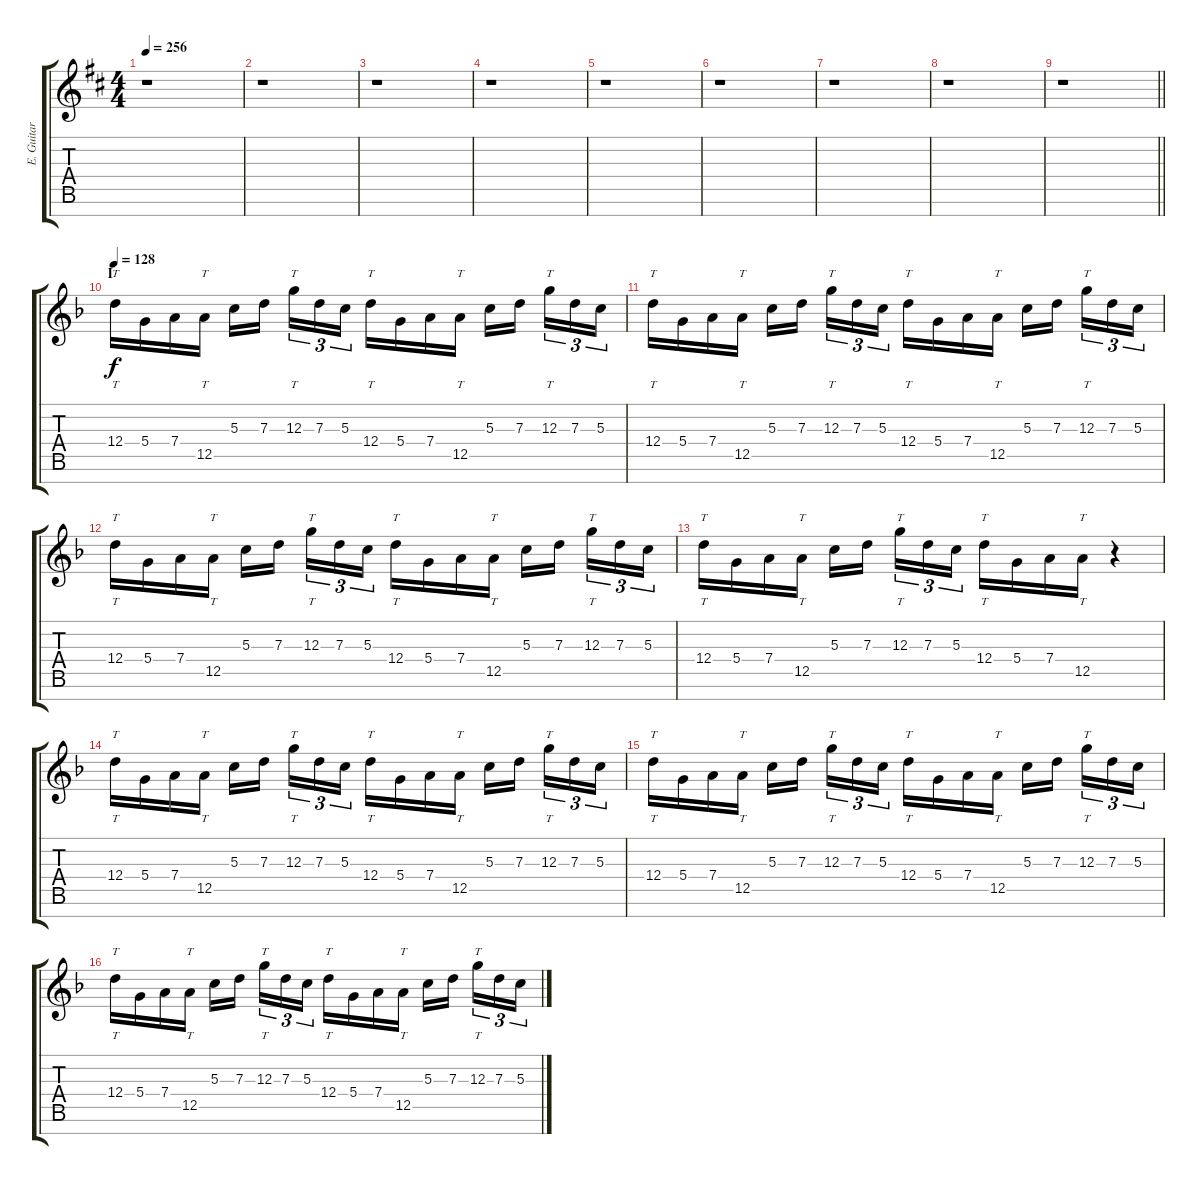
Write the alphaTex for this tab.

\track ("E. Guitar III" "E. Guitar ") {instrument overdrivenguitar}
\staff {score tabs}
\tuning (E4 B3 G3 D3 A2 E2 B1) {hide}
\ts (4 4)
\tempo 256
\clef g2
\ks d
r.1{dy fff} |
r.1 |
r.1 |
r.1 |
r.1 |
r.1 |
r.1 |
r.1 |
\barLineRight lightlight
r.1 |
\section ("" "I")
\tempo 128
\ks f
12.4.16{tt dy f} 5.4.16 7.4.16 12.5.16{tt} 5.3.16 7.3.16{beam splitsecondary} 12.3.16{tt tu (3 2)} 7.3.16{tu (3 2)} 5.3.16{tu (3 2)} 12.4.16{tt} 5.4.16 7.4.16 12.5.16{tt} 5.3.16 7.3.16{beam splitsecondary} 12.3.16{tt tu (3 2)} 7.3.16{tu (3 2)} 5.3.16{tu (3 2)} |
12.4.16{tt} 5.4.16 7.4.16 12.5.16{tt} 5.3.16 7.3.16{beam splitsecondary} 12.3.16{tt tu (3 2)} 7.3.16{tu (3 2)} 5.3.16{tu (3 2)} 12.4.16{tt} 5.4.16 7.4.16 12.5.16{tt} 5.3.16 7.3.16{beam splitsecondary} 12.3.16{tt tu (3 2)} 7.3.16{tu (3 2)} 5.3.16{tu (3 2)} |
12.4.16{tt} 5.4.16 7.4.16 12.5.16{tt} 5.3.16 7.3.16{beam splitsecondary} 12.3.16{tt tu (3 2)} 7.3.16{tu (3 2)} 5.3.16{tu (3 2)} 12.4.16{tt} 5.4.16 7.4.16 12.5.16{tt} 5.3.16 7.3.16{beam splitsecondary} 12.3.16{tt tu (3 2)} 7.3.16{tu (3 2)} 5.3.16{tu (3 2)} |
12.4.16{tt} 5.4.16 7.4.16 12.5.16{tt} 5.3.16 7.3.16{beam splitsecondary} 12.3.16{tt tu (3 2)} 7.3.16{tu (3 2)} 5.3.16{tu (3 2)} 12.4.16{tt} 5.4.16 7.4.16 12.5.16{tt} r.4 |
12.4.16{tt} 5.4.16 7.4.16 12.5.16{tt} 5.3.16 7.3.16{beam splitsecondary} 12.3.16{tt tu (3 2)} 7.3.16{tu (3 2)} 5.3.16{tu (3 2)} 12.4.16{tt} 5.4.16 7.4.16 12.5.16{tt} 5.3.16 7.3.16{beam splitsecondary} 12.3.16{tt tu (3 2)} 7.3.16{tu (3 2)} 5.3.16{tu (3 2)} |
12.4.16{tt} 5.4.16 7.4.16 12.5.16{tt} 5.3.16 7.3.16{beam splitsecondary} 12.3.16{tt tu (3 2)} 7.3.16{tu (3 2)} 5.3.16{tu (3 2)} 12.4.16{tt} 5.4.16 7.4.16 12.5.16{tt} 5.3.16 7.3.16{beam splitsecondary} 12.3.16{tt tu (3 2)} 7.3.16{tu (3 2)} 5.3.16{tu (3 2)} |
12.4.16{tt} 5.4.16 7.4.16 12.5.16{tt} 5.3.16 7.3.16{beam splitsecondary} 12.3.16{tt tu (3 2)} 7.3.16{tu (3 2)} 5.3.16{tu (3 2)} 12.4.16{tt} 5.4.16 7.4.16 12.5.16{tt} 5.3.16 7.3.16{beam splitsecondary} 12.3.16{tt tu (3 2)} 7.3.16{tu (3 2)} 5.3.16{tu (3 2)}
